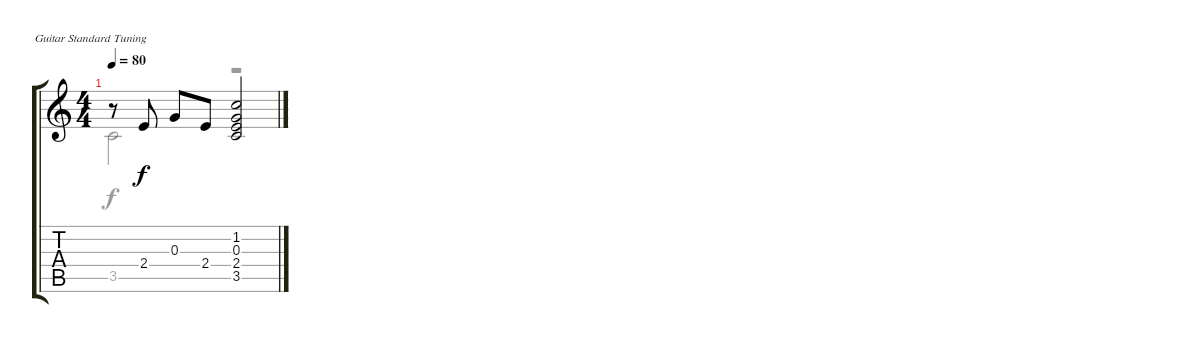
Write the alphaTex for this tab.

\bracketExtendMode groupsimilarinstruments
\firstSystemTrackNameOrientation horizontal
\otherSystemsTrackNameOrientation horizontal
\track "" {instrument acousticguitarnylon}
\staff {score tabs}
\tuning (E4 B3 G3 D3 A2 E2)
\voice
\ts (4 4)
\tempo 80
\clef g2
\ks c
r.8{dy f} 2.4.8 0.3.8 2.4.8 (1.2 0.3 2.4 3.5).2
\voice
\clef g2
\ottava regular
\simile none
\ks c
3.5.2{dy f} r.2
